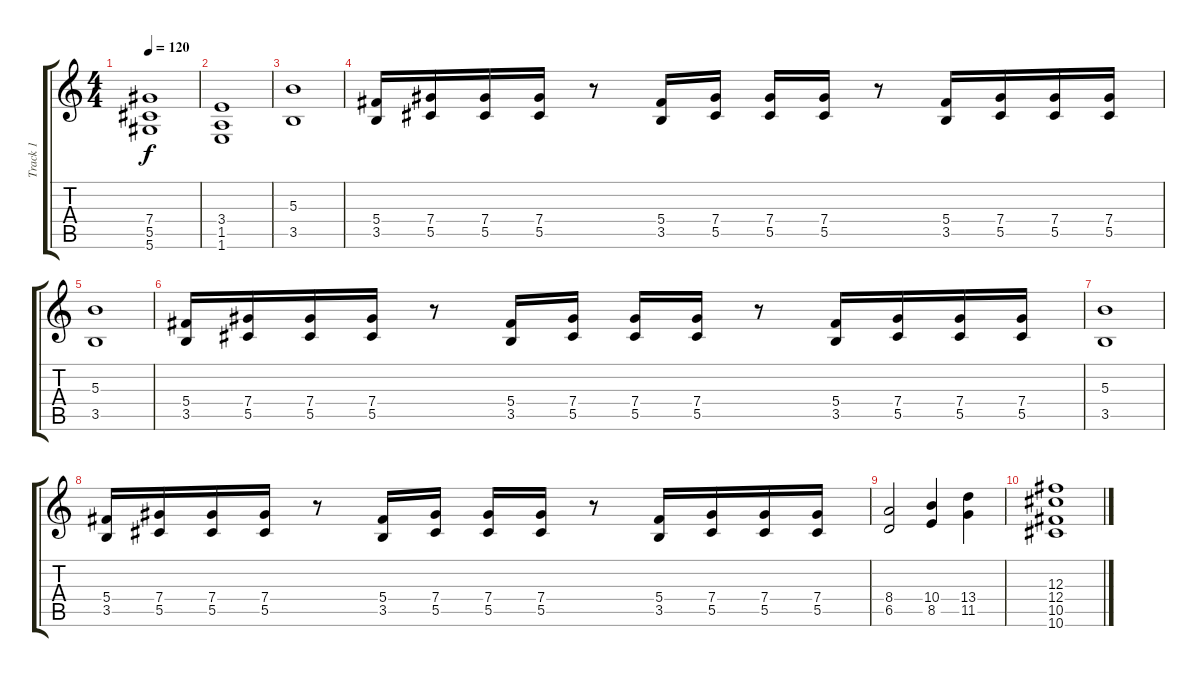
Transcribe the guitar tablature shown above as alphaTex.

\track ("Track 1" "Track 1") {instrument distortionguitar}
\staff {score tabs}
\tuning (Eb4 Bb3 Gb3 Db3 Ab2 Eb2) {hide}
\ts (4 4)
\tempo 120
\clef g2
\ks c
(7.4 5.5 5.6).1{dy f} |
(3.4 1.5 1.6).1 |
(5.3 3.5).1 |
(5.4 3.5).16 (7.4 5.5).16 (7.4 5.5).16 (7.4 5.5).16 r.8 (5.4 3.5).16 (7.4 5.5).16 (7.4 5.5).16 (7.4 5.5).16 r.8 (5.4 3.5).16 (7.4 5.5).16 (7.4 5.5).16 (7.4 5.5).16 |
(5.3 3.5).1 |
(5.4 3.5).16 (7.4 5.5).16 (7.4 5.5).16 (7.4 5.5).16 r.8 (5.4 3.5).16 (7.4 5.5).16 (7.4 5.5).16 (7.4 5.5).16 r.8 (5.4 3.5).16 (7.4 5.5).16 (7.4 5.5).16 (7.4 5.5).16 |
(5.3 3.5).1 |
(5.4 3.5).16 (7.4 5.5).16 (7.4 5.5).16 (7.4 5.5).16 r.8 (5.4 3.5).16 (7.4 5.5).16 (7.4 5.5).16 (7.4 5.5).16 r.8 (5.4 3.5).16 (7.4 5.5).16 (7.4 5.5).16 (7.4 5.5).16 |
(8.4 6.5).2 (10.4 8.5).4 (13.4 11.5).4 |
(12.3 12.4 10.5 10.6).1
